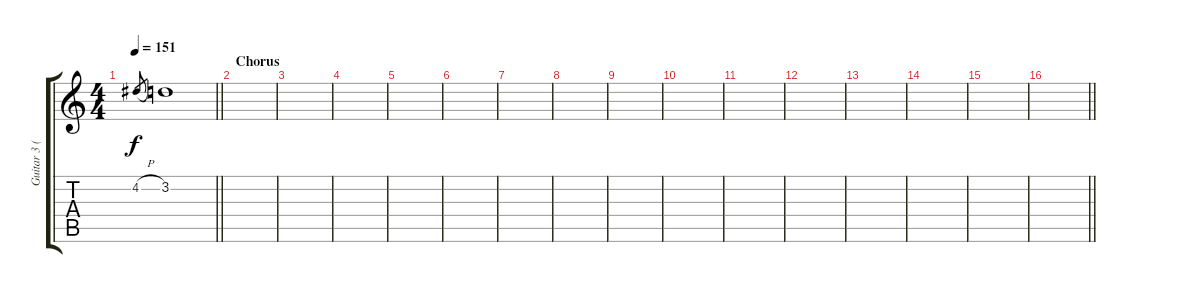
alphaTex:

\track ("Guitar 3 (Rev/Dist/Env)" "Guitar 3 (") {instrument electricguitarclean}
\staff {score tabs}
\tuning (E4 B3 G3 D3 A2 E2) {hide}
\ts (4 4)
\tempo 151
\clef g2
\barLineRight lightlight
\ks c
4.2{h}.8{gr dy f} 3.2.1 |
\section ("" "Chorus")
|
|
|
|
|
|
|
|
|
|
|
|
|
|
\barLineRight lightlight
